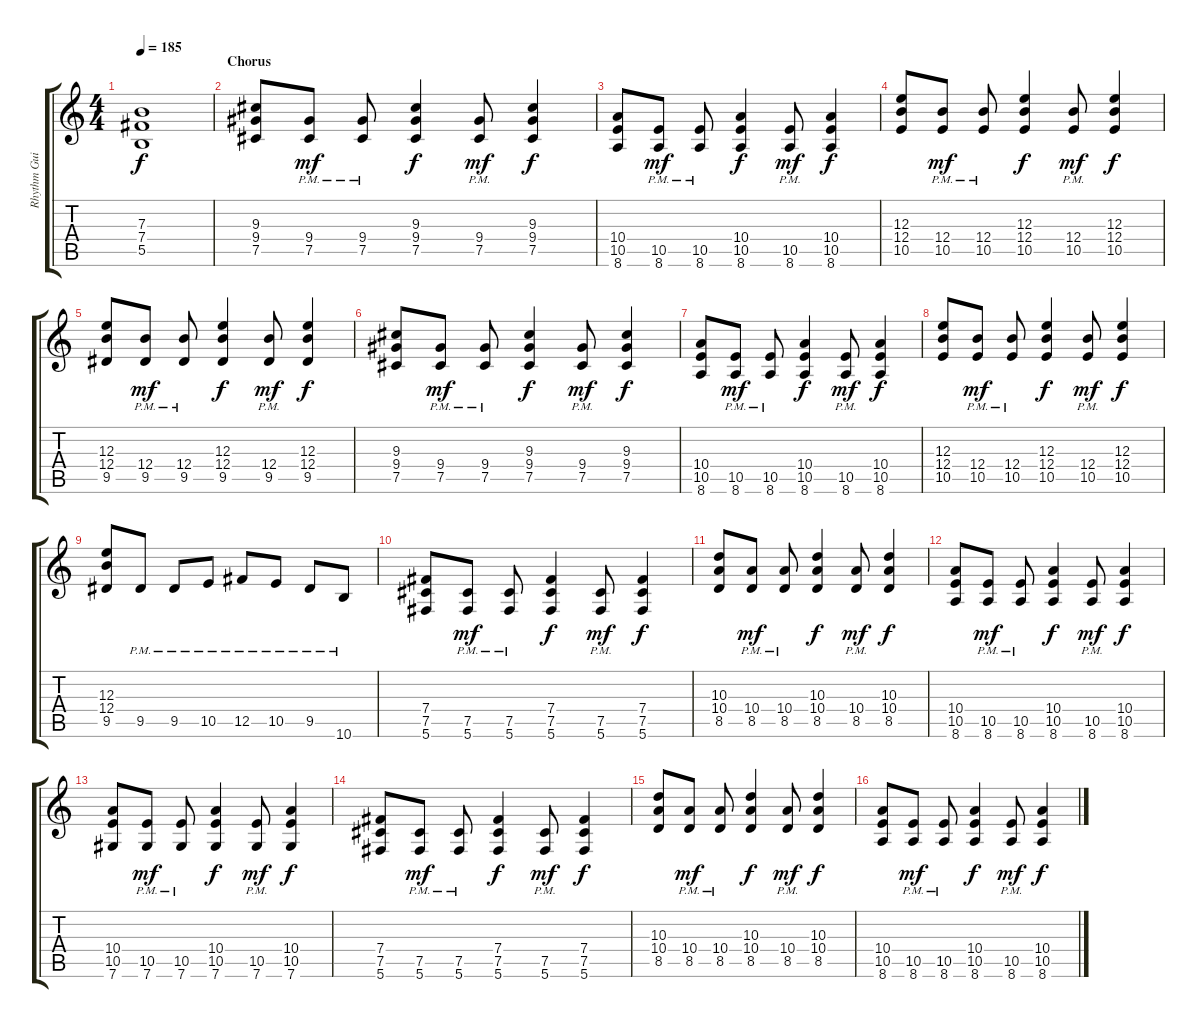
\track ("Rhythm Guitar" "Rhythm Gui") {instrument distortionguitar}
\staff {score tabs}
\tuning (Db4 Ab3 E3 B2 Gb2 Db2) {hide}
\ts (4 4)
\tempo 185
\clef g2
\ks c
(7.3 7.4 5.5).1{dy f} |
\section ("" "Chorus")
(9.3 9.4 7.5).8 (9.4{pm} 7.5{pm}).8{dy mf} (9.4{pm} 7.5{pm}).8 (9.3 9.4 7.5).4{dy f} (9.4{pm} 7.5{pm}).8{dy mf} (9.3 9.4 7.5).4{dy f} |
(10.4 10.5 8.6).8 (10.5{pm} 8.6{pm}).8{dy mf} (10.5{pm} 8.6{pm}).8 (10.4 10.5 8.6).4{dy f} (10.5{pm} 8.6{pm}).8{dy mf} (10.4 10.5 8.6).4{dy f} |
(12.3 12.4 10.5).8 (12.4{pm} 10.5{pm}).8{dy mf} (12.4{pm} 10.5{pm}).8 (12.3 12.4 10.5).4{dy f} (12.4{pm} 10.5{pm}).8{dy mf} (12.3 12.4 10.5).4{dy f} |
(12.3 12.4 9.5).8 (12.4{pm} 9.5{pm}).8{dy mf} (12.4{pm} 9.5{pm}).8 (12.3 12.4 9.5).4{dy f} (12.4{pm} 9.5{pm}).8{dy mf} (12.3 12.4 9.5).4{dy f} |
(9.3 9.4 7.5).8 (9.4{pm} 7.5{pm}).8{dy mf} (9.4{pm} 7.5{pm}).8 (9.3 9.4 7.5).4{dy f} (9.4{pm} 7.5{pm}).8{dy mf} (9.3 9.4 7.5).4{dy f} |
(10.4 10.5 8.6).8 (10.5{pm} 8.6{pm}).8{dy mf} (10.5{pm} 8.6{pm}).8 (10.4 10.5 8.6).4{dy f} (10.5{pm} 8.6{pm}).8{dy mf} (10.4 10.5 8.6).4{dy f} |
(12.3 12.4 10.5).8 (12.4{pm} 10.5{pm}).8{dy mf} (12.4{pm} 10.5{pm}).8 (12.3 12.4 10.5).4{dy f} (12.4{pm} 10.5{pm}).8{dy mf} (12.3 12.4 10.5).4{dy f} |
(12.3 12.4 9.5).8 9.5{pm}.8 9.5{pm}.8 10.5{pm}.8 12.5{pm}.8 10.5{pm}.8 9.5{pm}.8 10.6{pm}.8 |
(7.4 7.5 5.6).8 (7.5{pm} 5.6{pm}).8{dy mf} (7.5{pm} 5.6{pm}).8 (7.4 7.5 5.6).4{dy f} (7.5{pm} 5.6{pm}).8{dy mf} (7.4 7.5 5.6).4{dy f} |
(10.3 10.4 8.5).8 (10.4{pm} 8.5{pm}).8{dy mf} (10.4{pm} 8.5{pm}).8 (10.3 10.4 8.5).4{dy f} (10.4{pm} 8.5{pm}).8{dy mf} (10.3 10.4 8.5).4{dy f} |
(10.4 10.5 8.6).8 (10.5{pm} 8.6{pm}).8{dy mf} (10.5{pm} 8.6{pm}).8 (10.4 10.5 8.6).4{dy f} (10.5{pm} 8.6{pm}).8{dy mf} (10.4 10.5 8.6).4{dy f} |
(10.4 10.5 7.6).8 (10.5{pm} 7.6{pm}).8{dy mf} (10.5{pm} 7.6{pm}).8 (10.4 10.5 7.6).4{dy f} (10.5{pm} 7.6{pm}).8{dy mf} (10.4 10.5 7.6).4{dy f} |
(7.4 7.5 5.6).8 (7.5{pm} 5.6{pm}).8{dy mf} (7.5{pm} 5.6{pm}).8 (7.4 7.5 5.6).4{dy f} (7.5{pm} 5.6{pm}).8{dy mf} (7.4 7.5 5.6).4{dy f} |
(10.3 10.4 8.5).8 (10.4{pm} 8.5{pm}).8{dy mf} (10.4{pm} 8.5{pm}).8 (10.3 10.4 8.5).4{dy f} (10.4{pm} 8.5{pm}).8{dy mf} (10.3 10.4 8.5).4{dy f} |
(10.4 10.5 8.6).8 (10.5{pm} 8.6{pm}).8{dy mf} (10.5{pm} 8.6{pm}).8 (10.4 10.5 8.6).4{dy f} (10.5{pm} 8.6{pm}).8{dy mf} (10.4 10.5 8.6).4{dy f}
